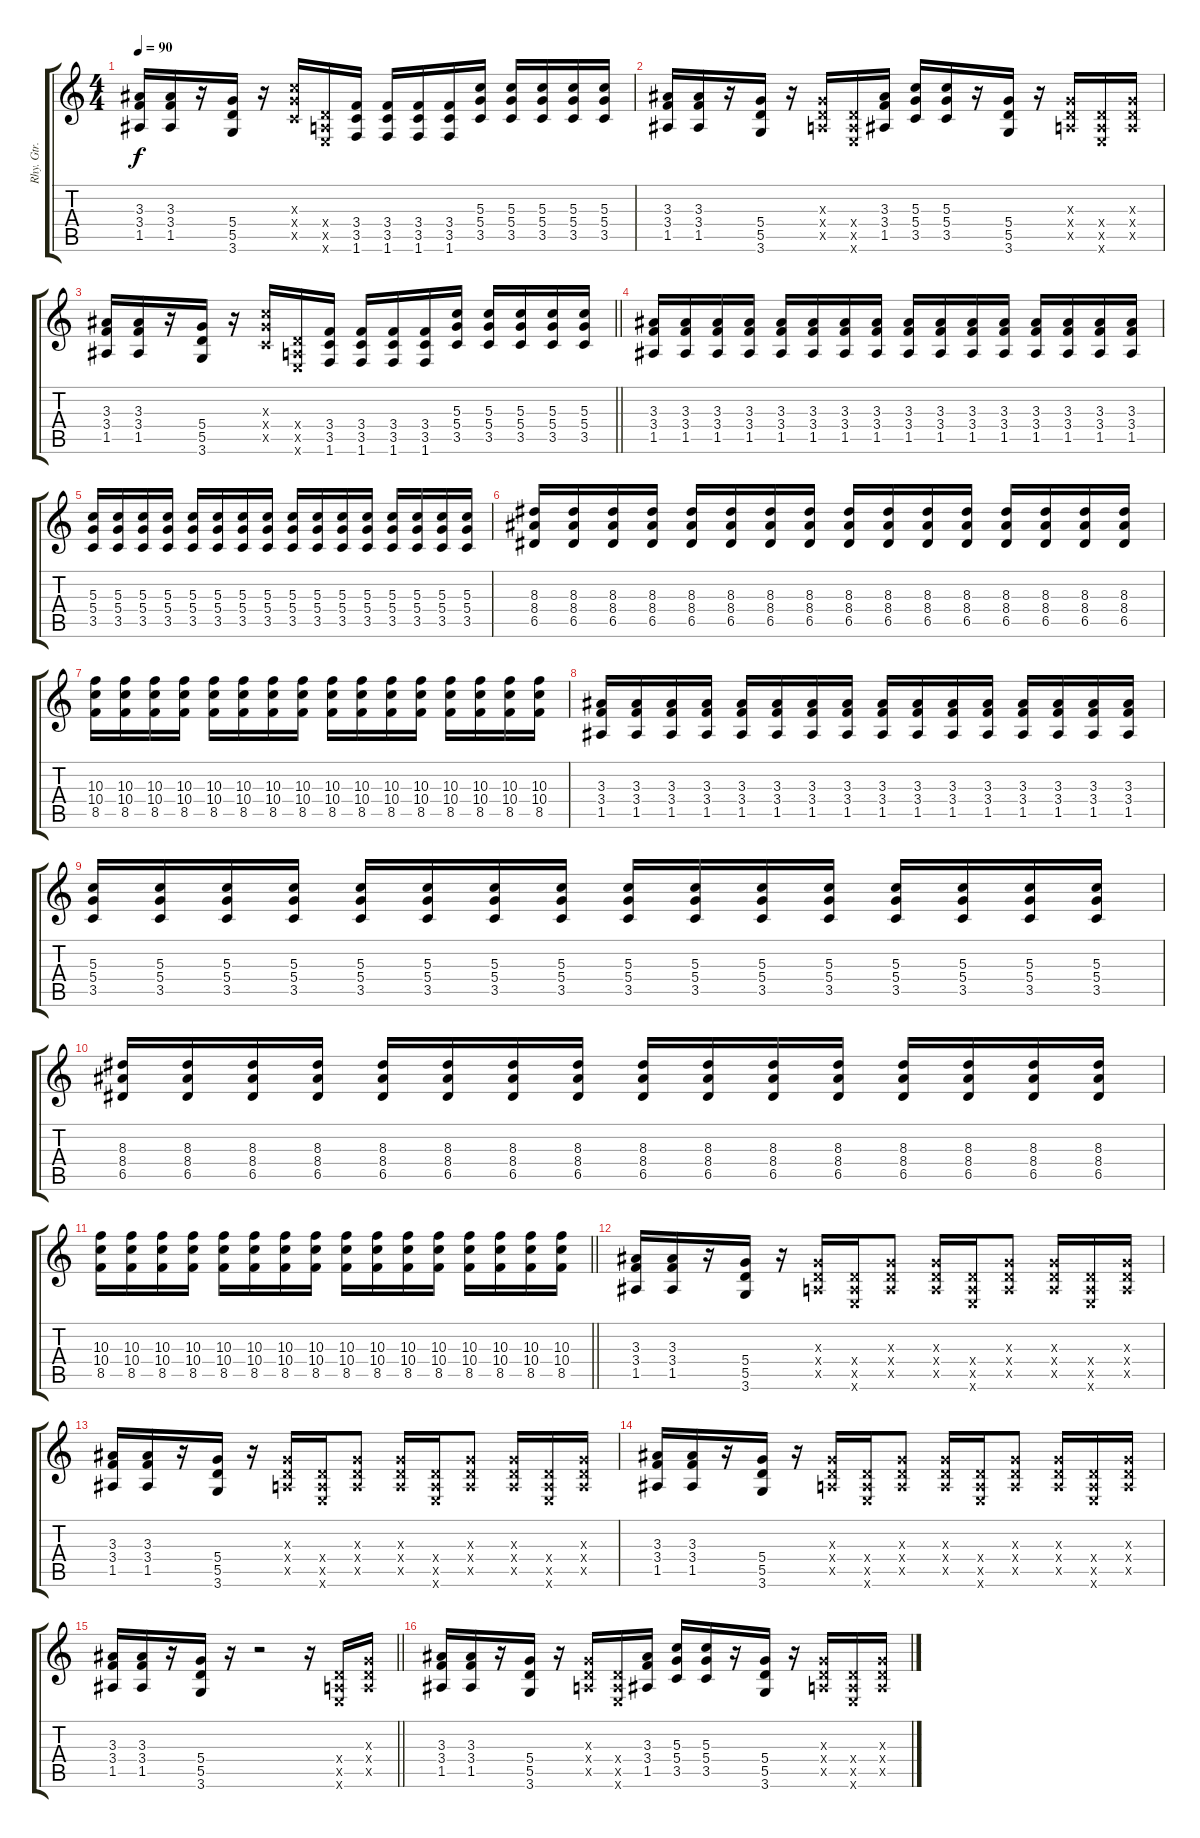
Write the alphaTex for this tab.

\track ("Rhy. Gtr. 2" "Rhy. Gtr. ") {instrument distortionguitar}
\staff {score tabs}
\tuning (E4 B3 G3 D3 A2 E2) {hide}
\ts (4 4)
\tempo 90
\clef g2
\ks c
(3.3 3.4 1.5).16{dy f} (3.3 3.4 1.5).16 r.16 (5.4 5.5 3.6).16 r.16 (5.3{x} 5.4{x} 3.5{x}).16 (0.4{x} 0.5{x} 0.6{x}).16 (3.4 3.5 1.6).16 (3.4 3.5 1.6).16 (3.4 3.5 1.6).16 (3.4 3.5 1.6).16 (5.3 5.4 3.5).16 (5.3 5.4 3.5).16 (5.3 5.4 3.5).16 (5.3 5.4 3.5).16 (5.3 5.4 3.5).16 |
(3.3 3.4 1.5).16 (3.3 3.4 1.5).16 r.16 (5.4 5.5 3.6).16 r.16 (0.3{x} 0.4{x} 0.5{x}).16 (0.4{x} 0.5{x} 0.6{x}).16 (3.3 3.4 1.5).16 (5.3 5.4 3.5).16 (5.3 5.4 3.5).16 r.16 (5.4 5.5 3.6).16 r.16 (0.3{x} 0.4{x} 0.5{x}).16 (0.4{x} 0.5{x} 0.6{x}).16 (0.3{x} 0.4{x} 0.5{x}).16 |
\barLineRight lightlight
(3.3 3.4 1.5).16 (3.3 3.4 1.5).16 r.16 (5.4 5.5 3.6).16 r.16 (5.3{x} 5.4{x} 3.5{x}).16 (0.4{x} 0.5{x} 0.6{x}).16 (3.4 3.5 1.6).16 (3.4 3.5 1.6).16 (3.4 3.5 1.6).16 (3.4 3.5 1.6).16 (5.3 5.4 3.5).16 (5.3 5.4 3.5).16 (5.3 5.4 3.5).16 (5.3 5.4 3.5).16 (5.3 5.4 3.5).16 |
\section ("" "")
(3.3 3.4 1.5).16 (3.3 3.4 1.5).16 (3.3 3.4 1.5).16 (3.3 3.4 1.5).16 (3.3 3.4 1.5).16 (3.3 3.4 1.5).16 (3.3 3.4 1.5).16 (3.3 3.4 1.5).16 (3.3 3.4 1.5).16 (3.3 3.4 1.5).16 (3.3 3.4 1.5).16 (3.3 3.4 1.5).16 (3.3 3.4 1.5).16 (3.3 3.4 1.5).16 (3.3 3.4 1.5).16 (3.3 3.4 1.5).16 |
(5.3 5.4 3.5).16 (5.3 5.4 3.5).16 (5.3 5.4 3.5).16 (5.3 5.4 3.5).16 (5.3 5.4 3.5).16 (5.3 5.4 3.5).16 (5.3 5.4 3.5).16 (5.3 5.4 3.5).16 (5.3 5.4 3.5).16 (5.3 5.4 3.5).16 (5.3 5.4 3.5).16 (5.3 5.4 3.5).16 (5.3 5.4 3.5).16 (5.3 5.4 3.5).16 (5.3 5.4 3.5).16 (5.3 5.4 3.5).16 |
(8.3 8.4 6.5).16 (8.3 8.4 6.5).16 (8.3 8.4 6.5).16 (8.3 8.4 6.5).16 (8.3 8.4 6.5).16 (8.3 8.4 6.5).16 (8.3 8.4 6.5).16 (8.3 8.4 6.5).16 (8.3 8.4 6.5).16 (8.3 8.4 6.5).16 (8.3 8.4 6.5).16 (8.3 8.4 6.5).16 (8.3 8.4 6.5).16 (8.3 8.4 6.5).16 (8.3 8.4 6.5).16 (8.3 8.4 6.5).16 |
(10.3 10.4 8.5).16 (10.3 10.4 8.5).16 (10.3 10.4 8.5).16 (10.3 10.4 8.5).16 (10.3 10.4 8.5).16 (10.3 10.4 8.5).16 (10.3 10.4 8.5).16 (10.3 10.4 8.5).16 (10.3 10.4 8.5).16 (10.3 10.4 8.5).16 (10.3 10.4 8.5).16 (10.3 10.4 8.5).16 (10.3 10.4 8.5).16 (10.3 10.4 8.5).16 (10.3 10.4 8.5).16 (10.3 10.4 8.5).16 |
(3.3 3.4 1.5).16 (3.3 3.4 1.5).16 (3.3 3.4 1.5).16 (3.3 3.4 1.5).16 (3.3 3.4 1.5).16 (3.3 3.4 1.5).16 (3.3 3.4 1.5).16 (3.3 3.4 1.5).16 (3.3 3.4 1.5).16 (3.3 3.4 1.5).16 (3.3 3.4 1.5).16 (3.3 3.4 1.5).16 (3.3 3.4 1.5).16 (3.3 3.4 1.5).16 (3.3 3.4 1.5).16 (3.3 3.4 1.5).16 |
(5.3 5.4 3.5).16 (5.3 5.4 3.5).16 (5.3 5.4 3.5).16 (5.3 5.4 3.5).16 (5.3 5.4 3.5).16 (5.3 5.4 3.5).16 (5.3 5.4 3.5).16 (5.3 5.4 3.5).16 (5.3 5.4 3.5).16 (5.3 5.4 3.5).16 (5.3 5.4 3.5).16 (5.3 5.4 3.5).16 (5.3 5.4 3.5).16 (5.3 5.4 3.5).16 (5.3 5.4 3.5).16 (5.3 5.4 3.5).16 |
(8.3 8.4 6.5).16 (8.3 8.4 6.5).16 (8.3 8.4 6.5).16 (8.3 8.4 6.5).16 (8.3 8.4 6.5).16 (8.3 8.4 6.5).16 (8.3 8.4 6.5).16 (8.3 8.4 6.5).16 (8.3 8.4 6.5).16 (8.3 8.4 6.5).16 (8.3 8.4 6.5).16 (8.3 8.4 6.5).16 (8.3 8.4 6.5).16 (8.3 8.4 6.5).16 (8.3 8.4 6.5).16 (8.3 8.4 6.5).16 |
\barLineRight lightlight
(10.3 10.4 8.5).16 (10.3 10.4 8.5).16 (10.3 10.4 8.5).16 (10.3 10.4 8.5).16 (10.3 10.4 8.5).16 (10.3 10.4 8.5).16 (10.3 10.4 8.5).16 (10.3 10.4 8.5).16 (10.3 10.4 8.5).16 (10.3 10.4 8.5).16 (10.3 10.4 8.5).16 (10.3 10.4 8.5).16 (10.3 10.4 8.5).16 (10.3 10.4 8.5).16 (10.3 10.4 8.5).16 (10.3 10.4 8.5).16 |
\section ("" "")
(3.3 3.4 1.5).16 (3.3 3.4 1.5).16 r.16 (5.4 5.5 3.6).16 r.16 (0.3{x} 0.4{x} 0.5{x}).16 (0.4{x} 0.5{x} 0.6{x}).16 (0.3{x} 0.4{x} 0.5{x}).8 (0.3{x} 0.4{x} 0.5{x}).16 (0.4{x} 0.5{x} 0.6{x}).16 (0.3{x} 0.4{x} 0.5{x}).8 (0.3{x} 0.4{x} 0.5{x}).16 (0.4{x} 0.5{x} 0.6{x}).16 (0.3{x} 0.4{x} 0.5{x}).16 |
(3.3 3.4 1.5).16 (3.3 3.4 1.5).16 r.16 (5.4 5.5 3.6).16 r.16 (0.3{x} 0.4{x} 0.5{x}).16 (0.4{x} 0.5{x} 0.6{x}).16 (0.3{x} 0.4{x} 0.5{x}).8 (0.3{x} 0.4{x} 0.5{x}).16 (0.4{x} 0.5{x} 0.6{x}).16 (0.3{x} 0.4{x} 0.5{x}).8 (0.3{x} 0.4{x} 0.5{x}).16 (0.4{x} 0.5{x} 0.6{x}).16 (0.3{x} 0.4{x} 0.5{x}).16 |
(3.3 3.4 1.5).16 (3.3 3.4 1.5).16 r.16 (5.4 5.5 3.6).16 r.16 (0.3{x} 0.4{x} 0.5{x}).16 (0.4{x} 0.5{x} 0.6{x}).16 (0.3{x} 0.4{x} 0.5{x}).8 (0.3{x} 0.4{x} 0.5{x}).16 (0.4{x} 0.5{x} 0.6{x}).16 (0.3{x} 0.4{x} 0.5{x}).8 (0.3{x} 0.4{x} 0.5{x}).16 (0.4{x} 0.5{x} 0.6{x}).16 (0.3{x} 0.4{x} 0.5{x}).16 |
\barLineRight lightlight
(3.3 3.4 1.5).16 (3.3 3.4 1.5).16 r.16 (5.4 5.5 3.6).16 r.16 r.2 r.16 (0.4{x} 0.5{x} 0.6{x}).16 (0.3{x} 0.4{x} 0.5{x}).16 |
\section ("" "")
(3.3 3.4 1.5).16 (3.3 3.4 1.5).16 r.16 (5.4 5.5 3.6).16 r.16 (0.3{x} 0.4{x} 0.5{x}).16 (0.4{x} 0.5{x} 0.6{x}).16 (3.3 3.4 1.5).16 (5.3 5.4 3.5).16 (5.3 5.4 3.5).16 r.16 (5.4 5.5 3.6).16 r.16 (0.3{x} 0.4{x} 0.5{x}).16 (0.4{x} 0.5{x} 0.6{x}).16 (0.3{x} 0.4{x} 0.5{x}).16
